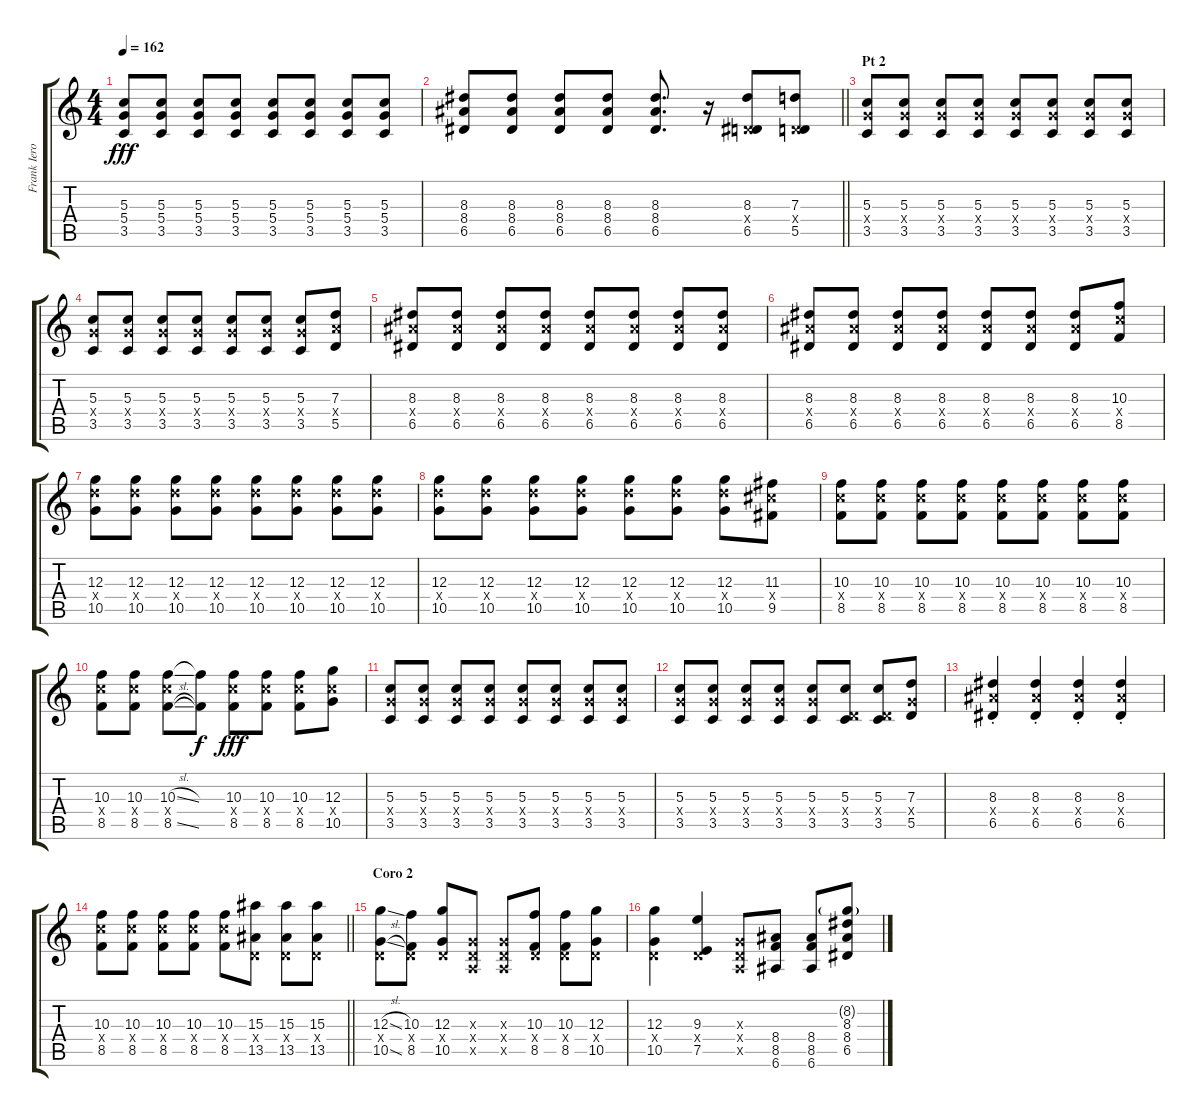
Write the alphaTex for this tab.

\track ("Frank Iero [Guitar]" "Frank Iero") {instrument overdrivenguitar}
\staff {score tabs}
\tuning (E4 B3 G3 D3 A2 E2) {hide}
\ts (4 4)
\tempo 162
\clef g2
\ks c
(5.3 5.4 3.5).8{dy fff} (5.3 5.4 3.5).8 (5.3 5.4 3.5).8 (5.3 5.4 3.5).8 (5.3 5.4 3.5).8 (5.3 5.4 3.5).8 (5.3 5.4 3.5).8 (5.3 5.4 3.5).8 |
\barLineRight lightlight
(8.3 8.4 6.5).8 (8.3 8.4 6.5).8 (8.3 8.4 6.5).8 (8.3 8.4 6.5).8 (8.3 8.4 6.5).8{d} r.16 (8.3 0.4{x} 6.5).8 (7.3 0.4{x} 5.5).8 |
\section ("" "Pt 2")
(5.3 5.4{x} 3.5).8 (5.3 5.4{x} 3.5).8 (5.3 5.4{x} 3.5).8 (5.3 5.4{x} 3.5).8 (5.3 5.4{x} 3.5).8 (5.3 5.4{x} 3.5).8 (5.3 5.4{x} 3.5).8 (5.3 5.4{x} 3.5).8 |
(5.3 5.4{x} 3.5).8 (5.3 5.4{x} 3.5).8 (5.3 5.4{x} 3.5).8 (5.3 5.4{x} 3.5).8 (5.3 5.4{x} 3.5).8 (5.3 5.4{x} 3.5).8 (5.3 5.4{x} 3.5).8 (7.3 7.4{x} 5.5).8 |
(8.3 8.4{x} 6.5).8 (8.3 8.4{x} 6.5).8 (8.3 8.4{x} 6.5).8 (8.3 8.4{x} 6.5).8 (8.3 8.4{x} 6.5).8 (8.3 8.4{x} 6.5).8 (8.3 8.4{x} 6.5).8 (8.3 8.4{x} 6.5).8 |
(8.3 8.4{x} 6.5).8 (8.3 8.4{x} 6.5).8 (8.3 8.4{x} 6.5).8 (8.3 8.4{x} 6.5).8 (8.3 8.4{x} 6.5).8 (8.3 8.4{x} 6.5).8 (8.3 8.4{x} 6.5).8 (10.3 10.4{x} 8.5).8 |
(12.3 12.4{x} 10.5).8 (12.3 12.4{x} 10.5).8 (12.3 12.4{x} 10.5).8 (12.3 12.4{x} 10.5).8 (12.3 12.4{x} 10.5).8 (12.3 12.4{x} 10.5).8 (12.3 12.4{x} 10.5).8 (12.3 12.4{x} 10.5).8 |
(12.3 12.4{x} 10.5).8 (12.3 12.4{x} 10.5).8 (12.3 12.4{x} 10.5).8 (12.3 12.4{x} 10.5).8 (12.3 12.4{x} 10.5).8 (12.3 12.4{x} 10.5).8 (12.3 12.4{x} 10.5).8 (11.3 11.4{x} 9.5).8 |
(10.3 10.4{x} 8.5).8 (10.3 10.4{x} 8.5).8 (10.3 10.4{x} 8.5).8 (10.3 10.4{x} 8.5).8 (10.3 10.4{x} 8.5).8 (10.3 10.4{x} 8.5).8 (10.3 10.4{x} 8.5).8 (10.3 10.4{x} 8.5).8 |
(10.3 10.4{x} 8.5).8 (10.3 10.4{x} 8.5).8 (10.3{sl} 10.4{x} 8.5{sl}).8 (10.3{t} 8.5{t}).8{dy f} (10.3 10.4{x} 8.5).8{dy fff} (10.3 10.4{x} 8.5).8 (10.3 10.4{x} 8.5).8 (12.3 10.4{x} 10.5).8 |
(5.3 5.4{x} 3.5).8 (5.3 5.4{x} 3.5).8 (5.3 5.4{x} 3.5).8 (5.3 5.4{x} 3.5).8 (5.3 5.4{x} 3.5).8 (5.3 5.4{x} 3.5).8 (5.3 5.4{x} 3.5).8 (5.3 5.4{x} 3.5).8 |
(5.3 5.4{x} 3.5).8 (5.3 5.4{x} 3.5).8 (5.3 5.4{x} 3.5).8 (5.3 5.4{x} 3.5).8 (5.3 5.4{x} 3.5).8 (5.3 0.4{x} 3.5).8 (5.3 0.4{x} 3.5).8 (7.3 5.4{x} 5.5).8 |
(8.3{st} 8.4{st x} 6.5{st}).4 (8.3{st} 8.4{st x} 6.5{st}).4 (8.3{st} 8.4{st x} 6.5{st}).4 (8.3{st} 8.4{st x} 6.5{st}).4 |
\barLineRight lightlight
(10.3 10.4{x} 8.5).8 (10.3 10.4{x} 8.5).8 (10.3 10.4{x} 8.5).8 (10.3 10.4{x} 8.5).8 (10.3 10.4{x} 8.5).8 (15.3 0.4{x} 13.5).8 (15.3 0.4{x} 13.5).8 (15.3 0.4{x} 13.5).8 |
\section ("" "Coro 2")
(12.3{sl} 0.4{x} 10.5{sl}).8 (10.3 0.4{x} 8.5).8 (12.3 0.4{x} 10.5).8 (0.3{x} 0.4{x} 0.5{x}).8 (0.3{x} 0.4{x} 0.5{x}).8 (10.3 0.4{x} 8.5).8 (10.3 0.4{x} 8.5).8 (12.3 0.4{x} 10.5).8 |
(12.3 0.4{x} 10.5).4 (9.3 0.4{x} 7.5).4 (0.3{x} 0.4{x} 0.5{x}).8 (8.4 8.5 6.6).8 (8.4 8.5 6.6).8 (8.2{g} 8.3 8.4 6.5).8
